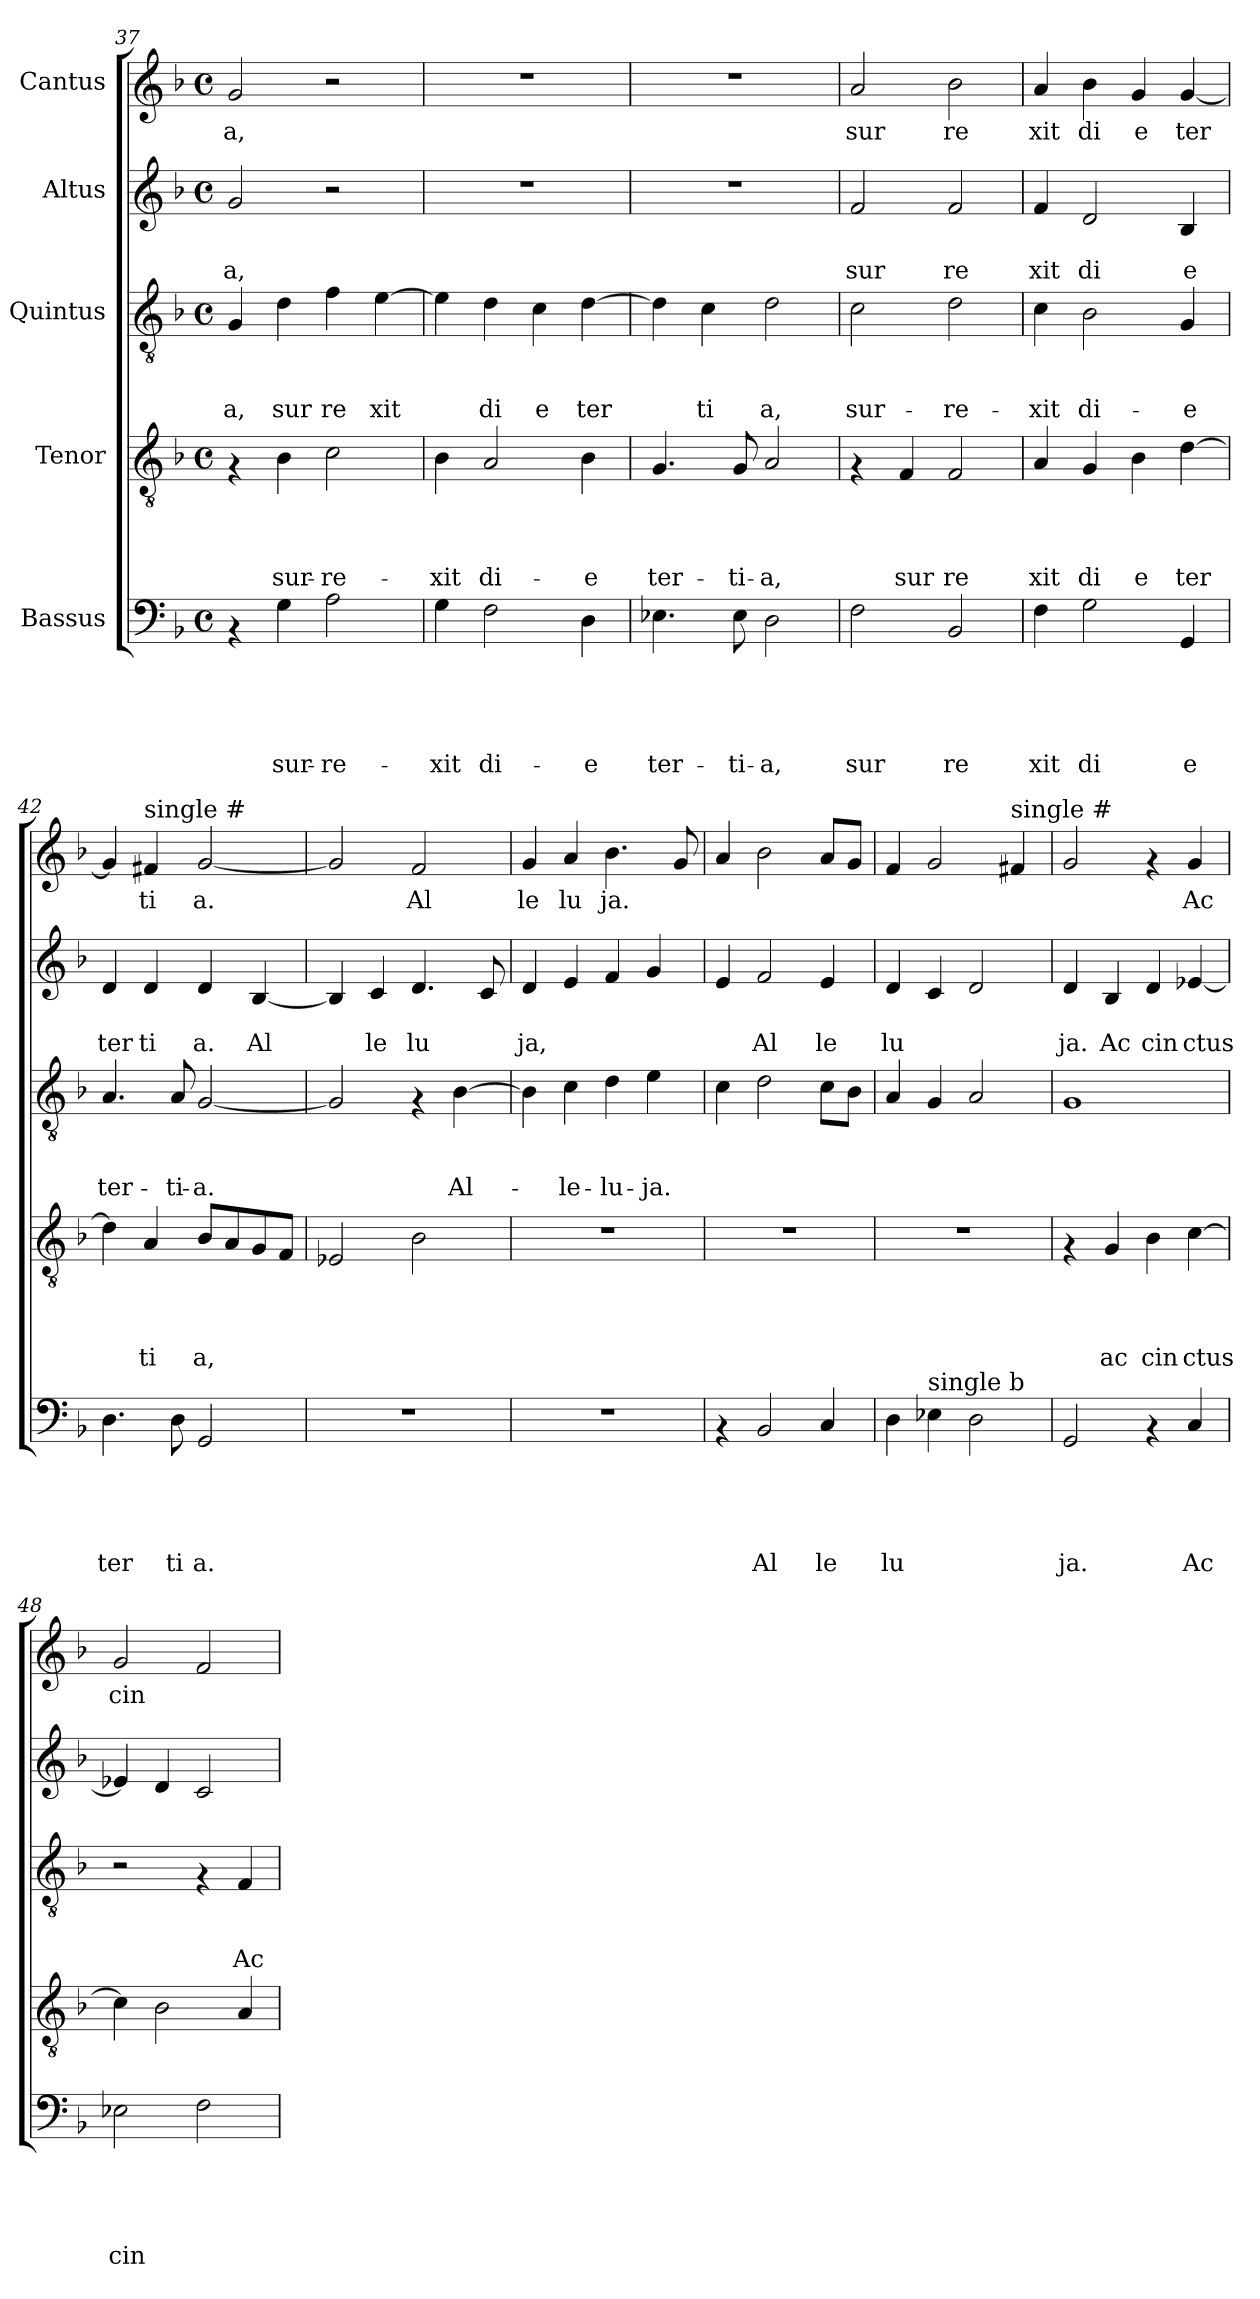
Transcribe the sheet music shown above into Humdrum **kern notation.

**kern	**text	**text	**text	**text	**text	**kern	**text	**text	**text	**text	**kern	**text	**text	**text	**kern	**text	**text	**kern	**text
*part5	*part5	*part5	*part5	*part5	*part5	*part4	*part4	*part4	*part4	*part4	*part3	*part3	*part3	*part3	*part2	*part2	*part2	*part1	*part1
*staff5	*staff5	*staff5	*staff5	*staff5	*staff5	*staff4	*staff4	*staff4	*staff4	*staff4	*staff3	*staff3	*staff3	*staff3	*staff2	*staff2	*staff2	*staff1	*staff1
*I"Bassus	*	*	*	*	*	*I"Tenor	*	*	*	*	*I"Quintus	*	*	*	*I"Altus	*	*	*I"Cantus	*
*clefF4	*	*	*	*	*	*clefGv2	*	*	*	*	*clefGv2	*	*	*	*clefG2	*	*	*clefG2	*
*k[b-]	*	*	*	*	*	*k[b-]	*	*	*	*	*k[b-]	*	*	*	*k[b-]	*	*	*k[b-]	*
*F:	*	*	*	*	*	*F:	*	*	*	*	*F:	*	*	*	*F:	*	*	*F:	*
*M4/4	*	*	*	*	*	*M4/4	*	*	*	*	*M4/4	*	*	*	*M4/4	*	*	*M4/4	*
*met(c)	*	*	*	*	*	*met(c)	*	*	*	*	*met(c)	*	*	*	*met(c)	*	*	*met(c)	*
=37	=37	=37	=37	=37	=37	=37	=37	=37	=37	=37	=37	=37	=37	=37	=37	=37	=37	=37	=37
!	!	!	!	!	!	!	!	!	!	!	!	!	!	!LO:LY:b	!	!	!LO:LY:b	!	!LO:LY:b
4rAA	.	.	.	.	.	4rF	.	.	.	.	4G/	.	.	a,	2g/	.	a,	2g/	a,
!	!	!	!	!	!LO:LY:b	!	!	!	!	!LO:LY:b	!	!	!	!LO:LY:b	!	!	!	!	!
4G\	.	.	.	.	sur-	4B-\	.	.	.	sur-	4d\	.	.	sur	.	.	.	.	.
!	!	!	!	!	!LO:LY:b	!	!	!	!	!LO:LY:b	!	!	!	!LO:LY:b	!	!	!	!	!
2A\	.	.	.	.	-re-	2c\	.	.	.	-re-	4f\	.	.	re	2r	.	.	2r	.
!	!	!	!	!	!	!	!	!	!	!	!	!	!	!LO:LY:b	!	!	!	!	!
.	.	.	.	.	.	.	.	.	.	.	[>4e\	.	.	xit	.	.	.	.	.
=38	=38	=38	=38	=38	=38	=38	=38	=38	=38	=38	=38	=38	=38	=38	=38	=38	=38	=38	=38
!	!	!	!	!	!LO:LY:b	!	!	!	!	!LO:LY:b	!	!	!	!	!	!	!	!	!
4G\	.	.	.	.	-xit	4B-\	.	.	.	-xit	4e\]	.	.	.	1r	.	.	1r	.
!	!	!	!	!	!LO:LY:b	!	!	!	!	!LO:LY:b	!	!	!	!LO:LY:b	!	!	!	!	!
2F\	.	.	.	.	di-	2A/	.	.	.	di-	4d\	.	.	di	.	.	.	.	.
!	!	!	!	!	!	!	!	!	!	!	!	!	!	!LO:LY:b	!	!	!	!	!
.	.	.	.	.	.	.	.	.	.	.	4c\	.	.	e	.	.	.	.	.
!	!	!	!	!	!LO:LY:b	!	!	!	!	!LO:LY:b	!	!	!	!LO:LY:b	!	!	!	!	!
4D\	.	.	.	.	-e	4B-\	.	.	.	-e	[>4d\	.	.	ter	.	.	.	.	.
=39	=39	=39	=39	=39	=39	=39	=39	=39	=39	=39	=39	=39	=39	=39	=39	=39	=39	=39	=39
!	!	!	!	!	!LO:LY:b	!	!	!	!	!LO:LY:b	!	!	!	!	!	!	!	!	!
4.E-X\	.	.	.	.	ter-	4.G/	.	.	.	ter-	4d\]	.	.	.	1r	.	.	1r	.
!	!	!	!	!	!	!	!	!	!	!	!	!	!	!LO:LY:b	!	!	!	!	!
.	.	.	.	.	.	.	.	.	.	.	4c\	.	.	ti	.	.	.	.	.
!	!	!	!	!	!LO:LY:b	!	!	!	!	!LO:LY:b	!	!	!	!	!	!	!	!	!
8E-\	.	.	.	.	-ti-	8G/	.	.	.	-ti-	.	.	.	.	.	.	.	.	.
!	!	!	!	!	!LO:LY:b	!	!	!	!	!LO:LY:b	!	!	!	!LO:LY:b	!	!	!	!	!
2D\	.	.	.	.	-a,	2A/	.	.	.	-a,	2d\	.	.	a,	.	.	.	.	.
!!LO:PB:g=z
=40	=40	=40	=40	=40	=40	=40	=40	=40	=40	=40	=40	=40	=40	=40	=40	=40	=40	=40	=40
!	!	!	!	!	!LO:LY:b	!	!	!	!	!	!	!	!	!LO:LY:b	!	!	!LO:LY:b	!	!LO:LY:b
2F\	.	.	.	.	sur	4rF	.	.	.	.	2c\	.	.	sur-	2f/	.	sur	2a/	sur
!	!	!	!	!	!	!	!	!	!	!LO:LY:b	!	!	!	!	!	!	!	!	!
.	.	.	.	.	.	4F/	.	.	.	sur	.	.	.	.	.	.	.	.	.
!	!	!	!	!	!LO:LY:b	!	!	!	!	!LO:LY:b	!	!	!	!LO:LY:b	!	!	!LO:LY:b	!	!LO:LY:b
2BB-/	.	.	.	.	re	2F/	.	.	.	re	2d\	.	.	-re-	2f/	.	re	2b-\	re
=41	=41	=41	=41	=41	=41	=41	=41	=41	=41	=41	=41	=41	=41	=41	=41	=41	=41	=41	=41
!	!	!	!	!	!LO:LY:b	!	!	!	!	!LO:LY:b	!	!	!	!LO:LY:b	!	!	!LO:LY:b	!	!LO:LY:b
4F\	.	.	.	.	xit	4A/	.	.	.	xit	4c\	.	.	-xit	4f/	.	xit	4a/	xit
!	!	!	!	!	!LO:LY:b	!	!	!	!	!LO:LY:b	!	!	!	!LO:LY:b	!	!	!LO:LY:b	!	!LO:LY:b
2G\	.	.	.	.	di	4G/	.	.	.	di	2B-\	.	.	di-	2d/	.	di	4b-\	di
!	!	!	!	!	!	!	!	!	!	!LO:LY:b	!	!	!	!	!	!	!	!	!LO:LY:b
.	.	.	.	.	.	4B-\	.	.	.	e	.	.	.	.	.	.	.	4g/	e
!	!	!	!	!	!LO:LY:b	!	!	!	!	!LO:LY:b	!	!	!	!LO:LY:b	!	!	!LO:LY:b	!	!LO:LY:b
4GG/	.	.	.	.	e	[>4d\	.	.	.	ter	4G/	.	.	-e	4B-/	.	e	[<4g/	ter
=42	=42	=42	=42	=42	=42	=42	=42	=42	=42	=42	=42	=42	=42	=42	=42	=42	=42	=42	=42
!	!	!	!	!	!LO:LY:b	!	!	!	!	!	!	!	!	!LO:LY:b	!	!	!LO:LY:b	!	!
4.D\	.	.	.	.	ter	4d\]	.	.	.	.	4.A/	.	.	ter-	4d/	.	ter	4g/]	.
!	!	!	!	!	!	!	!	!	!	!	!	!	!	!	!	!	!	!LO:TX:a:t=single #	!
!	!	!	!	!	!	!	!	!	!	!LO:LY:b	!	!	!	!	!	!	!LO:LY:b	!	!LO:LY:b
.	.	.	.	.	.	4A/	.	.	.	ti	.	.	.	.	4d/	.	ti	4f#/	ti
!	!	!	!	!	!LO:LY:b	!	!	!	!	!	!	!	!	!LO:LY:b	!	!	!	!	!
8D\	.	.	.	.	ti	.	.	.	.	.	8A/	.	.	-ti-	.	.	.	.	.
!	!	!	!	!	!LO:LY:b	!	!	!	!	!LO:LY:b	!	!	!	!LO:LY:b	!	!	!LO:LY:b	!	!LO:LY:b
2GG/	.	.	.	.	a.	8B-/L	.	.	.	a,	[<2G/	.	.	-a.	4d/	.	a.	[<2g/	a.
.	.	.	.	.	.	8A/	.	.	.	.	.	.	.	.	.	.	.	.	.
!	!	!	!	!	!	!	!	!	!	!	!	!	!	!	!	!	!LO:LY:b	!	!
.	.	.	.	.	.	8G/	.	.	.	.	.	.	.	.	[<4B-/	.	Al	.	.
.	.	.	.	.	.	8F/J	.	.	.	.	.	.	.	.	.	.	.	.	.
=43	=43	=43	=43	=43	=43	=43	=43	=43	=43	=43	=43	=43	=43	=43	=43	=43	=43	=43	=43
1r	.	.	.	.	.	2E-X/	.	.	.	.	2G/]	.	.	.	4B-/]	.	.	2g/]	.
!	!	!	!	!	!	!	!	!	!	!	!	!	!	!	!	!	!LO:LY:b	!	!
.	.	.	.	.	.	.	.	.	.	.	.	.	.	.	4c/	.	le	.	.
!	!	!	!	!	!	!	!	!	!	!	!	!	!	!	!	!	!LO:LY:b	!	!LO:LY:b
.	.	.	.	.	.	2B-\	.	.	.	.	4rF	.	.	.	4.d/	.	lu	2f/	Al
!	!	!	!	!	!	!	!	!	!	!	!	!	!	!LO:LY:b	!	!	!	!	!
.	.	.	.	.	.	.	.	.	.	.	[>4B-\	.	.	Al-	.	.	.	.	.
.	.	.	.	.	.	.	.	.	.	.	.	.	.	.	8c/	.	.	.	.
=44	=44	=44	=44	=44	=44	=44	=44	=44	=44	=44	=44	=44	=44	=44	=44	=44	=44	=44	=44
!	!	!	!	!	!	!	!	!	!	!	!	!	!	!	!	!	!LO:LY:b	!	!LO:LY:b
1r	.	.	.	.	.	1r	.	.	.	.	4B-\]	.	.	.	4d/	.	ja,	4g/	le
!	!	!	!	!	!	!	!	!	!	!	!	!	!	!LO:LY:b	!	!	!	!	!LO:LY:b
.	.	.	.	.	.	.	.	.	.	.	4c\	.	.	-le-	4e/	.	.	4a/	lu
!	!	!	!	!	!	!	!	!	!	!	!	!	!	!LO:LY:b	!	!	!	!	!LO:LY:b
.	.	.	.	.	.	.	.	.	.	.	4d\	.	.	-lu-	4f/	.	.	4.b-\	ja.
!	!	!	!	!	!	!	!	!	!	!	!	!	!	!LO:LY:b	!	!	!	!	!
.	.	.	.	.	.	.	.	.	.	.	4e\	.	.	-ja.	4g/	.	.	.	.
.	.	.	.	.	.	.	.	.	.	.	.	.	.	.	.	.	.	8g/	.
=45	=45	=45	=45	=45	=45	=45	=45	=45	=45	=45	=45	=45	=45	=45	=45	=45	=45	=45	=45
4rAA	.	.	.	.	.	1r	.	.	.	.	4c\	.	.	.	4e/	.	.	4a/	.
!	!	!	!	!	!LO:LY:b	!	!	!	!	!	!	!	!	!	!	!	!LO:LY:b	!	!
2BB-/	.	.	.	.	Al	.	.	.	.	.	2d\	.	.	.	2f/	.	Al	2b-\	.
!	!	!	!	!	!LO:LY:b	!	!	!	!	!	!	!	!	!	!	!	!LO:LY:b	!	!
4C/	.	.	.	.	le	.	.	.	.	.	8c\L	.	.	.	4e/	.	le	8a/L	.
.	.	.	.	.	.	.	.	.	.	.	8B-\J	.	.	.	.	.	.	8g/J	.
=46	=46	=46	=46	=46	=46	=46	=46	=46	=46	=46	=46	=46	=46	=46	=46	=46	=46	=46	=46
!	!	!	!	!	!LO:LY:b	!	!	!	!	!	!	!	!	!	!	!	!LO:LY:b	!	!
4D\	.	.	.	.	lu	1r	.	.	.	.	4A/	.	.	.	4d/	.	lu	4f/	.
!LO:TX:a:t=single b	!	!	!	!	!	!	!	!	!	!	!	!	!	!	!	!	!	!	!
4E-\	.	.	.	.	.	.	.	.	.	.	4G/	.	.	.	4c/	.	.	2g/	.
2D\	.	.	.	.	.	.	.	.	.	.	2A/	.	.	.	2d/	.	.	.	.
!	!	!	!	!	!	!	!	!	!	!	!	!	!	!	!	!	!	!LO:TX:a:t=single #	!
.	.	.	.	.	.	.	.	.	.	.	.	.	.	.	.	.	.	4f#/	.
=47	=47	=47	=47	=47	=47	=47	=47	=47	=47	=47	=47	=47	=47	=47	=47	=47	=47	=47	=47
!	!	!	!	!	!LO:LY:b	!	!	!	!	!	!	!	!	!	!	!	!LO:LY:b	!	!
2GG/	.	.	.	.	ja.	4rF	.	.	.	.	1G	.	.	.	4d/	.	ja.	2g/	.
!	!	!	!	!	!	!	!	!	!	!LO:LY:b	!	!	!	!	!	!	!LO:LY:b	!	!
.	.	.	.	.	.	4G/	.	.	.	ac	.	.	.	.	4B-/	.	Ac	.	.
!	!	!	!	!	!	!	!	!	!	!LO:LY:b	!	!	!	!	!	!	!LO:LY:b	!	!
4rAA	.	.	.	.	.	4B-\	.	.	.	cin	.	.	.	.	4d/	.	cin	4rf	.
!	!	!	!	!	!LO:LY:b	!	!	!	!	!LO:LY:b	!	!	!	!	!	!	!LO:LY:b	!	!LO:LY:b
4C/	.	.	.	.	Ac	[>4c\	.	.	.	ctus	.	.	.	.	[>4e-X/	.	ctus	4g/	Ac
!!LO:PB:g=z
=48	=48	=48	=48	=48	=48	=48	=48	=48	=48	=48	=48	=48	=48	=48	=48	=48	=48	=48	=48
!	!	!	!	!	!LO:LY:b	!	!	!	!	!	!	!	!	!	!	!	!	!	!LO:LY:b
2E-X\	.	.	.	.	cin	4c\]	.	.	.	.	2r	.	.	.	4e-X/]	.	.	2g/	cin
.	.	.	.	.	.	2B-\	.	.	.	.	.	.	.	.	4d/	.	.	.	.
2F\	.	.	.	.	.	.	.	.	.	.	4rF	.	.	.	2c/	.	.	2f/	.
!	!	!	!	!	!	!	!	!	!	!	!	!	!	!LO:LY:b	!	!	!	!	!
.	.	.	.	.	.	4A/	.	.	.	.	4F/	.	.	Ac	.	.	.	.	.
=	=	=	=	=	=	=	=	=	=	=	=	=	=	=	=	=	=	=	=
*-	*-	*-	*-	*-	*-	*-	*-	*-	*-	*-	*-	*-	*-	*-	*-	*-	*-	*-	*-
